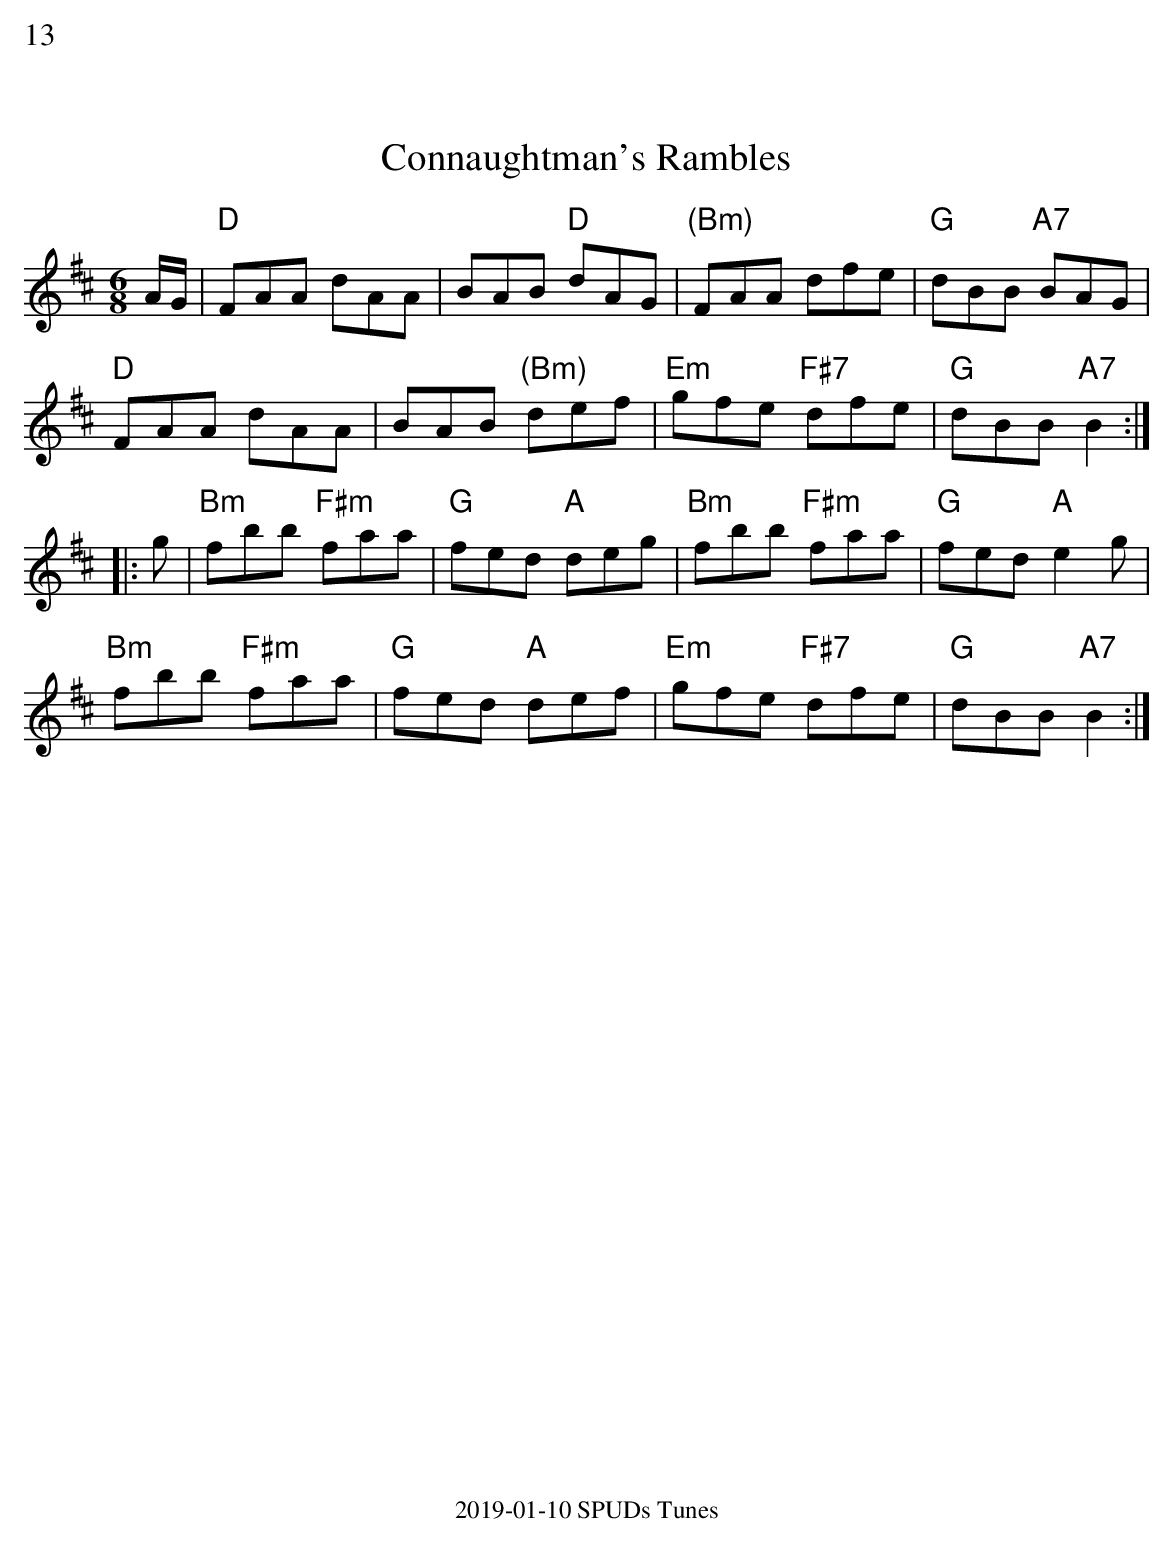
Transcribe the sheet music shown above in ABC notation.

X:1
%%text 13
T: Connaughtman's Rambles
M: 6/8
K: D
A/G/| "D"FAA dAA| BAB "D"dAG| "(Bm)"FAA dfe| "G"dBB "A7"BAG|
      "D"FAA dAA| BAB "(Bm)"def| "Em"gfe "F#7"dfe| "G"dBB "A7"B2 :|
|:\
g| "Bm"fbb "F#m"faa| "G"fed "A"deg| "Bm"fbb "F#m"faa| "G"fed "A"e2g|
   "Bm"fbb "F#m"faa| "G"fed "A"def| "Em"gfe "F#7"dfe| "G"dBB "A7"B2 :|
